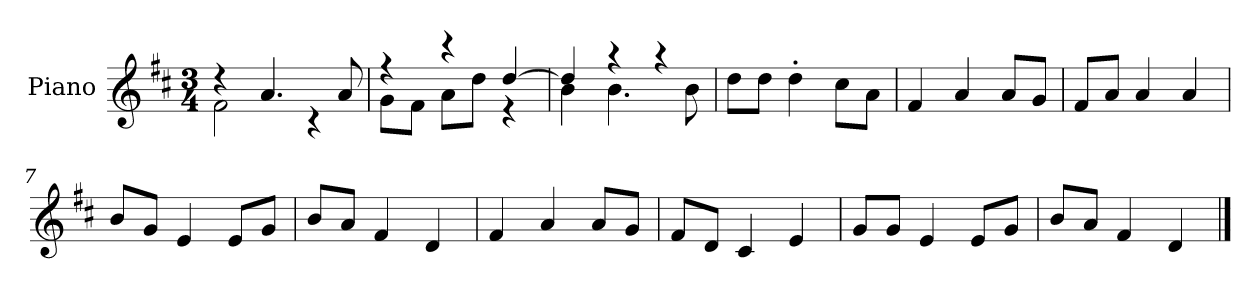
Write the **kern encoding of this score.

**kern
*part1
*staff1
*I"Piano
*I'P-no
*clefG2
*k[f#c#]
*M3/4
*MM179
=1
*^
4r	2f#\
4.a/	.
.	4r
8a/	.
=2	=2
4r	8g\L
.	8f#\J
4r	8a\L
.	8dd\J
[4dd/	4r
=3	=3
4dd/]	4b\
4r	4.b\
4r	.
.	8b\
*v	*v
=4
8dd\L
8dd\J
4dd'\
8cc#\L
8a\J
=5
4f#/
4a/
8a/L
8g/J
=6
8f#/L
8a/J
4a/
4a/
=7
8b/L
8g/J
4e/
8e/L
8g/J
=8
8b/L
8a/J
4f#/
4d/
!!LO:LB:g=z
=9
4f#/
4a/
8a/L
8g/J
=10
8f#/L
8d/J
4c#/
4e/
=11
8g/L
8g/J
4e/
8e/L
8g/J
=12
8b/L
8a/J
4f#/
4d/
==
*-
